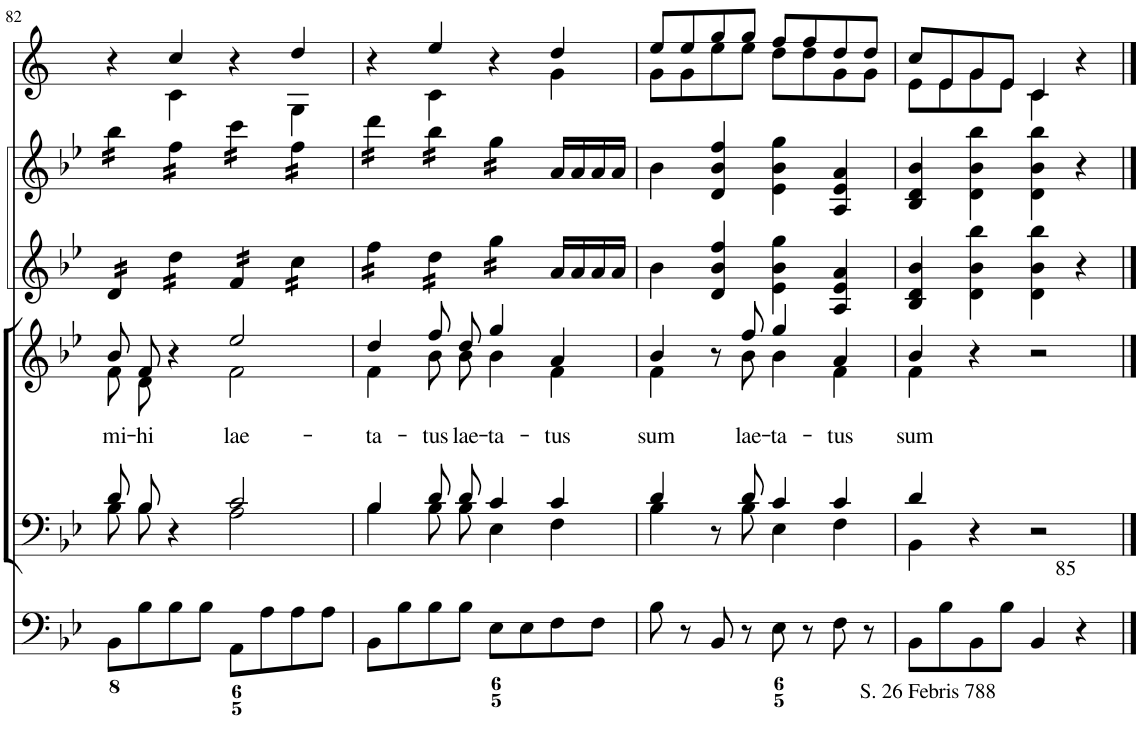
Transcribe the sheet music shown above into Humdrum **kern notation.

**kern	**kern	**kern	**text	**kern	**kern	**kern
*part6	*part5	*part4	*part4	*part3	*part2	*part1
*staff6	*staff5	*staff4	*staff4	*staff3	*staff2	*staff1
*I"Organ	*I"Voice	*I"Voice	*	*I"Violino 2	*I"Violino 1	*I"Clarini in B[b]
*	*	*	*	*I'Vln	*I'Vln	*
!!LO:PB:g=z
*clefF4	*clefF4	*clefG2	*	*clefG2	*clefG2	*clefG2
*	*	*	*	*	*	*Trd1c2
*k[b-e-]	*k[b-e-]	*k[b-e-]	*	*k[b-e-]	*k[b-e-]	*k[]
*M4/4	*M4/4	*M4/4	*	*M4/4	*M4/4	*M4/4
*met(c)	*met(c)	*met(c)	*	*met(c)	*met(c)	*met(c)
=82	=82	=82	=82	=82	=82	=82
*	*^	*	*	*	*	*
!	!	!	!	!LO:LY:b	!	!	!
*	*	*	*^	*	*	*	*^
*	*	*	*	*	*	*tremolo	*	*	*
*	*	*	*	*	*	*	*tremolo	*	*
8BB-\L	8d/L	8B-\L	8b-/L	8f\L	mi-	16d/LL	16bb-\LL	4r	4ryy
.	.	.	.	.	.	16d/	16bb-\	.	.
!	!	!	!	!	!LO:LY:b	!	!	!	!
8B-\	8B-/J	8B-\J	8f/J	8d\J	-hi	16d/	16bb-\	.	.
.	.	.	.	.	.	16d/JJ	16bb-\JJ	.	.
8B-\	4r	4ryy	4r	4ryy	.	16dd\LL	16ff\LL	4cc/	4c\
.	.	.	.	.	.	16dd\	16ff\	.	.
8B-\J	.	.	.	.	.	16dd\	16ff\	.	.
.	.	.	.	.	.	16dd\JJ	16ff\JJ	.	.
!	!	!	!	!	!LO:LY:b	!	!	!	!
8AA\L	2c/	2A\	2ee-/	2f\	lae-	16f/LL	16ccc\LL	4r	4ryy
.	.	.	.	.	.	16f/	16ccc\	.	.
8A\	.	.	.	.	.	16f/	16ccc\	.	.
.	.	.	.	.	.	16f/JJ	16ccc\JJ	.	.
8A\	.	.	.	.	.	16cc\LL	16ff\LL	4dd/	4G\
.	.	.	.	.	.	16cc\	16ff\	.	.
8A\J	.	.	.	.	.	16cc\	16ff\	.	.
.	.	.	.	.	.	16cc\JJ	16ff\JJ	.	.
=83	=83	=83	=83	=83	=83	=83	=83	=83	=83
!	!	!	!	!	!LO:LY:b	!	!	!	!
8BB-\L	4B-/	4B-\	4dd/	4f\	-ta-	16ff\LL	16ddd\LL	4r	4ryy
.	.	.	.	.	.	16ff\	16ddd\	.	.
8B-\	.	.	.	.	.	16ff\	16ddd\	.	.
.	.	.	.	.	.	16ff\JJ	16ddd\JJ	.	.
!	!	!	!	!	!LO:LY:b	!	!	!	!
8B-\	8d/L	8B-\L	8ff/L	8b-\L	-tus	16dd\LL	16bb-\LL	4ee/	4c\
.	.	.	.	.	.	16dd\	16bb-\	.	.
!	!	!	!	!	!LO:LY:b	!	!	!	!
8B-\J	8d/J	8B-\J	8dd/J	8b-\J	lae-	16dd\	16bb-\	.	.
.	.	.	.	.	.	16dd\JJ	16bb-\JJ	.	.
!	!	!	!	!	!LO:LY:b	!	!	!	!
8E-\L	4c/	4E-\	4gg/	4b-\	-ta-	16gg\LL	16gg\LL	4r	4ryy
.	.	.	.	.	.	16gg\	16gg\	.	.
8E-\	.	.	.	.	.	16gg\	16gg\	.	.
.	.	.	.	.	.	16gg\JJ	16gg\JJ	.	.
*	*	*	*	*	*	*	*Xtremolo	*	*
*	*	*	*	*	*	*Xtremolo	*	*	*
!	!	!	!	!	!LO:LY:b	!	!	!	!
8F\	4c/	4F\	4a/	4f\	-tus	16a/LL	16a/LL	4dd/	4g\
.	.	.	.	.	.	16a/	16a/	.	.
8F\J	.	.	.	.	.	16a/	16a/	.	.
.	.	.	.	.	.	16a/JJ	16a/JJ	.	.
=84	=84	=84	=84	=84	=84	=84	=84	=84	=84
!	!	!	!	!	!LO:LY:b	!	!	!	!
8B-\	4d/	4B-\	4b-/	4f\	sum	4b-\	4b-\	8ee/L	8g\L
8r	.	.	.	.	.	.	.	8ee/	8g\
8BB-/	8r	8ryy	8r	8ryy	.	4d/ 4b-/ 4ff/	4d/ 4b-/ 4ff/	8gg/	8ee\
!	!	!	!	!	!LO:LY:b	!	!	!	!
8r	8d/	8B-\	8ff/	8b-\	lae-	.	.	8gg/J	8ee\J
!	!	!	!	!	!LO:LY:b	!	!	!	!
8E-\	4c/	4E-\	4gg/	4b-\	-ta-	4e-\ 4b-\ 4gg\	4e-\ 4b-\ 4gg\	8ff/L	8dd\L
8r	.	.	.	.	.	.	.	8ff/	8dd\
!	!	!	!	!	!LO:LY:b	!	!	!	!
8F\	4c/	4F\	4a/	4f\	-tus	4A/ 4e-/ 4a/	4A/ 4e-/ 4a/	8dd/	8g\
8r	.	.	.	.	.	.	.	8dd/J	8g\J
=85	=85	=85	=85	=85	=85	=85	=85	=85	=85
!LO:TX:b:t=S. 26 Febris 788	!	!	!	!	!	!	!	!	!
!	!	!	!	!	!LO:LY:b	!	!	!	!
8BB-\L	4d/	4BB-\	4b-/	4f\	sum	4B-/ 4d/ 4b-/	4B-/ 4d/ 4b-/	8cc/L	8e\L
8B-\	.	.	.	.	.	.	.	8e/	8e\
8BB-\	4r	2.ryy	4r	2.ryy	.	4d\ 4b-\ 4bb-\	4d\ 4b-\ 4bb-\	8g/	8g\
8B-\J	.	.	.	.	.	.	.	8e/J	8e\J
!LO:TX:a:t=85	!	!	!	!	!	!	!	!	!
4BB-/	2r	.	2r	.	.	4d\ 4b-\ 4bb-\	4d\ 4b-\ 4bb-\	4c/	4c\
4r	.	.	.	.	.	4r	4r	4r	4ryy
*	*v	*v	*	*	*	*	*	*v	*v
*	*	*v	*v	*	*	*	*
==	==	==	==	==	==	==
*-	*-	*-	*-	*-	*-	*-
